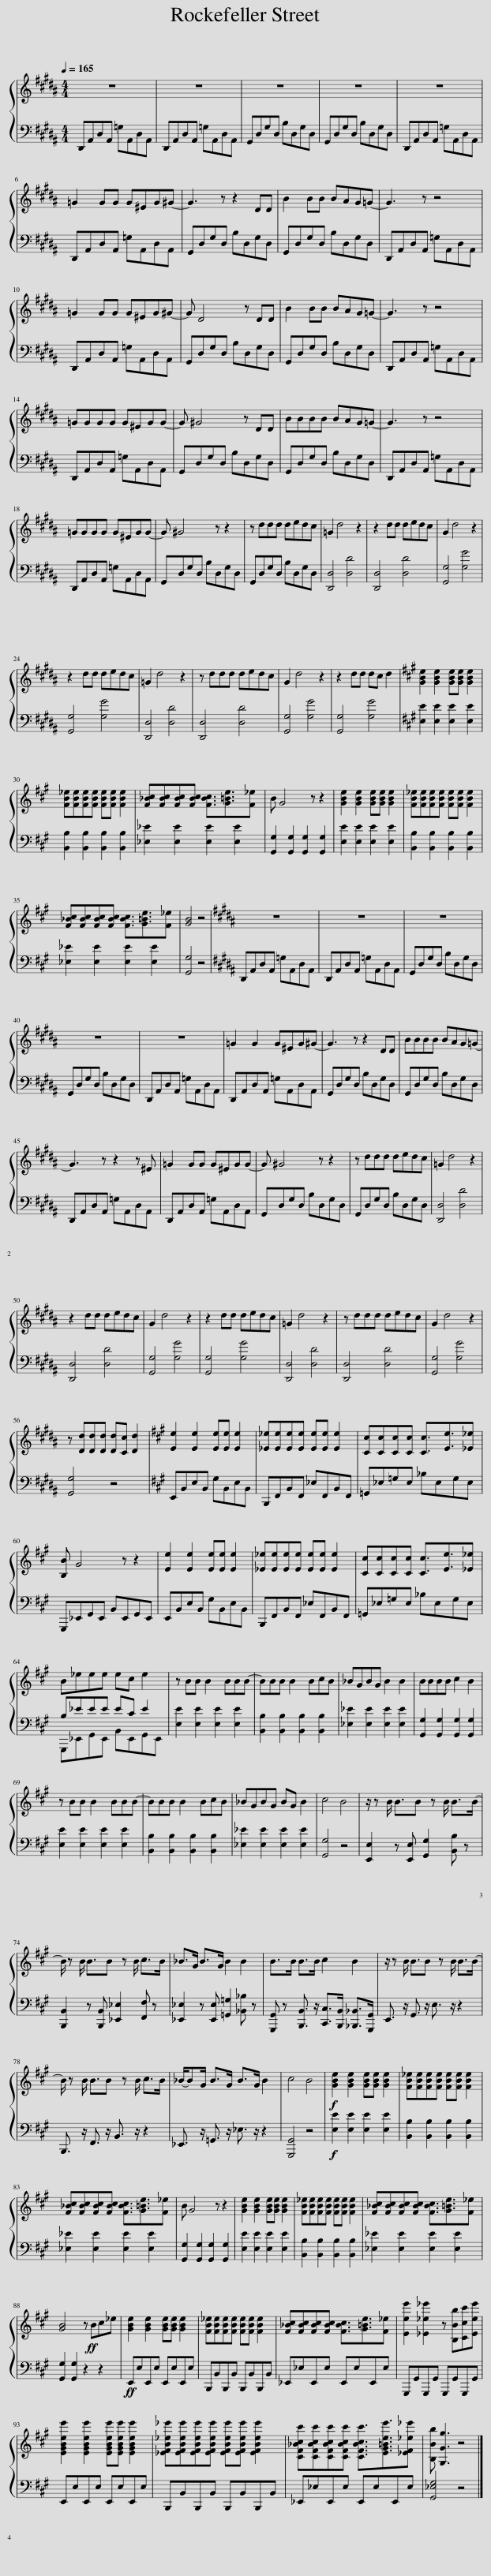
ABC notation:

X:1
%%score { 1 | ( 2 3 ) }
L:1/8
Q:1/4=165
M:4/4
I:linebreak $
K:B
V:1 treble
V:2 bass
V:3 bass
V:1
 z8 | z8 | z8 | z8 | z8 |$ %5
 =G2 GG G^EG^G- | G3 z z2 DD | B2 BB BAG=G- | G3 z z4 |$ =G2 GG G^EG^G- | %10
 G D4 z DD | B2 BB BAG=G- | G3 z z4 |$ =GGGG G^EGG- | G ^G4 z DD | %15
 BBBB BAG=G- | G3 z z4 |$ =GGGG G^EGG- | G ^G4 z z2 | z ddd dedc | %20
 =G2 d4 z2 | z2 dd dedc | G2 d4 z2 |$ z2 dd dedc | =G2 d4 z2 | %25
 z ddd dedc | G2 d4 z2 | z2 dd dc d2 |[K:A] [GBe]2 [GBe]2 [GBe][GBe] [GBe]2 |$ [FB_e][FBe][FBe][FBe] [FBe][FBe] [FBe]2 | %30
 [F_Bc][FBc][FBc][FBc] [FBc]3/2[G=Be]3/2[F_e] | B G4 z z2 | [GBe]2 [GBe]2 [GBe][GBe] [GBe]2 | [FB_e][FBe][FBe][FBe] [FBe][FBe] [FBe]2 |$ [F_Bc][FBc][FBc][FBc] [FBc]3/2[G=Be]3/2[F_e] | %35
 [GB]4 z4 |[K:B] z8 | z8 | z8 |$ z8 | %40
 z8 | =G2 G2 G^EG^G- | G3 z z2 DD | BBBB BAG=G- |$ G3 z z2 z ^E | %45
 =G2 GG G^EGG- | G ^G4 z z2 | z ddd dedc | =G2 d4 z2 |$ z2 dd dedc | %50
 G2 d4 z2 | z2 dd dedc | =G2 d4 z2 | z ddd dedc | G2 d4 z2 |$ %55
 z [Dd][Dd][Dd] [Dd][Cc] [Dd]2 |[K:A] [Ee]2 [Ee]2 [Ee][Ee] [Ee]2 | [_E_e][Ee][Ee][Ee] [Ee][Ee] [Ee]2 | [Cc][Cc][Cc][Cc] [Cc]3/2[Ee]3/2[_E_e] |$ [B,B] G4 z z2 | %60
 [Ee]2 [Ee]2 [Ee][Ee] [Ee]2 | [_E_e][Ee][Ee][Ee] [Ee][Ee] [Ee]2 | [Cc][Cc][Cc][Cc] [Cc]3/2[Ee]3/2[_E_e] |$ B_eee ec e2 | z BB B2 BBB- | %65
 BBB B2 BcB | _BGBG B2 B2 | BBBB c2 B2 |$ z BB B2 BBB- | BBB B2 BcB | %70
 _BGBG BG B2 | c4 B4 | z/ z B/ B3/2B z B/ B>B- |$ B/ z B/ B3/2B z B/ c>B | _B>G B>G B2 B2 | %75
 B>B B>B c2 B2 | z/ z B/ B3/2B z B/ B>B- |$ B/ z B/ B3/2B z B/ c>B | _B/-BG/ B>G B>G B2 | c4 B4 | %80
!f! [GBe]2 [GBe]2 [GBe][GBe] [GBe]2 | [FB_e][FBe][FBe][FBe] [FBe][FBe] [FBe]2 |$ [F_Bc][FBc][FBc][FBc] [FBc]3/2[G=Be]3/2[F_e] | B G4 z z2 | [GBe]2 [GBe]2 [GBe][GBe] [GBe]2 | %85
 [FB_e][FBe][FBe][FBe] [FBe][FBe] [FBe]2 | [F_Bc][FBc][FBc][FBc] [FBc]3/2[G=Be]3/2[F_e] |$ [GB]4 z!ff! Bc_e | [GBe]2 [GBe]2 [GBe][GBe] [GBe]2 | [FB_e][FBe][FBe][FBe] [FBe][FBe] [FBe]2 | %90
 [F_Bc][FBc][FBc][FBc] [FBc]3/2[G=Be]3/2[F_e] | [Eee']2 [_E_e_e']2 z [B,Bb][Ccc'][Eee'] |$ [EGBee']2 [EGBee']2 [EGBee'][EGBee'] [EGBee']2 | [_EFB_e_e'][EFBee'][EFBee'][EFBee'] [EFBee'][EFBee'] [EFBee']2 | [CF_Bcc'][CFBcc'][CFBcc'][CFBcc'] [CFBcc']3/2[EG=Bee']3/2[_EF_e_e'] | %95
 [B,Bb] [G,Gg]3 z4 |] %96
V:2
 D,,A,,D,A,, =G,A,,D,A,, | D,,A,,D,A,, =G,A,,D,A,, | G,,D,G,D, B,D,G,D, | G,,D,G,D, B,D,G,D, | D,,A,,D,A,, =G,A,,D,A,, |$ %5
 D,,A,,D,A,, =G,A,,D,A,, | G,,D,G,D, B,D,G,D, | G,,D,G,D, B,D,G,D, | D,,A,,D,A,, =G,A,,D,A,, |$ D,,A,,D,A,, =G,A,,D,A,, | %10
 G,,D,G,D, B,D,G,D, | G,,D,G,D, B,D,G,D, | D,,A,,D,A,, =G,A,,D,A,, |$ D,,A,,D,A,, =G,A,,D,A,, | G,,D,G,D, B,D,G,D, | %15
 G,,D,G,D, B,D,G,D, | D,,A,,D,A,, =G,A,,D,A,, |$ D,,A,,D,A,, =G,A,,D,A,, | G,,D,G,D, B,D,G,D, | G,,D,G,D, B,D,G,D, | %20
 [D,,D,]4 [D,D]4 | [D,,D,]4 [D,D]4 | [G,,G,]4 [G,G]4 |$ [G,,G,]4 [G,G]4 | [D,,D,]4 [D,D]4 | %25
 [D,,D,]4 [D,D]4 | [G,,G,]4 [G,G]4 | [G,,G,]4 [G,G]4 |[K:A] [E,E]2 [E,E]2 [E,E]2 [E,E]2 |$ [B,,B,]2 [B,,B,]2 [B,,B,]2 [B,,B,]2 | %30
 [_E,_E]2 [E,E]2 [E,E]2 [E,E]2 | [G,,G,]2 [G,,G,]2 [G,,G,]2 [G,,G,]2 | [E,E]2 [E,E]2 [E,E]2 [E,E]2 | [B,,B,]2 [B,,B,]2 [B,,B,]2 [B,,B,]2 |$ [_E,_E]2 [E,E]2 [E,E]2 [E,E]2 | %35
 [G,,G,]4 z4 |[K:B] D,,A,,D,A,, =G,A,,D,A,, | D,,A,,D,A,, =G,A,,D,A,, | G,,D,G,D, B,D,G,D, |$ G,,D,G,D, B,D,G,D, | %40
 D,,A,,D,A,, =G,A,,D,A,, | D,,A,,D,A,, =G,A,,D,A,, | G,,D,G,D, B,D,G,D, | G,,D,G,D, B,D,G,D, |$ D,,A,,D,A,, =G,A,,D,A,, | %45
 D,,A,,D,A,, =G,A,,D,A,, | G,,D,G,D, B,D,G,D, | G,,D,G,D, B,D,G,D, | [D,,D,]4 [D,D]4 |$ [D,,D,]4 [D,D]4 | %50
 [G,,G,]4 [G,G]4 | [G,,G,]4 [G,G]4 | [D,,D,]4 [D,D]4 | [D,,D,]4 [D,D]4 | [G,,G,]4 [G,G]4 |$ %55
 [G,,G,]4 z4 |[K:A] E,,B,,E,B,, G,B,,E,B,, | B,,,F,,B,,F,, _E,F,,B,,F,, | =G,,_E,=G,E, _B,E,G,E, |$ G,,,_E,,G,,E,, B,,E,,G,,E,, | %60
 E,,B,,E,B,, G,B,,E,B,, | B,,,F,,B,,F,, _E,F,,B,,F,, | =G,,_E,=G,E, _B,E,G,E, |$ B,_EEE EC E2 | [E,E]2 [E,E]2 [E,E]2 [E,E]2 | %65
 [B,,B,]2 [B,,B,]2 [B,,B,]2 [B,,B,]2 | [_E,_E]2 [E,E]2 [E,E]2 [E,E]2 | [G,,G,]2 [G,,G,]2 [G,,G,]2 [G,,G,]2 |$ [E,E]2 [E,E]2 [E,E]2 [E,E]2 | [B,,B,]2 [B,,B,]2 [B,,B,]2 [B,,B,]2 | %70
 [_E,_E]2 [E,E]2 [E,E]2 [E,E]2 | [G,,G,]4 z4 | [E,,E,]2 z [E,,E,] [G,,G,]2 [B,,B,] z |$ [B,,,B,,]2 z [B,,,B,,] [_E,,_E,]2 [F,,F,] z | [_E,,_E,]2 z [E,,E,] [=G,,=G,]2 [_B,,_B,] z | %75
 [G,,,G,,] z [B,,,B,,]3/2 z/ [C,,C,]>[B,,,B,,] [_B,,,_B,,]>[G,,,G,,] | E,,3/2 z/ G,,3/2 z/ E,3/2 z/ z2 |$ B,,,3/2 z/ F,,3/2 z/ B,,3/2 z/ z2 | _E,,3/2 z/ =G,,3/2 z/ _E,3/2 z/ z2 | [G,,,G,,]4 z4 | %80
!f! [E,E]2 [E,E]2 [E,E]2 [E,E]2 | [B,,B,]2 [B,,B,]2 [B,,B,]2 [B,,B,]2 |$ [_E,_E]2 [E,E]2 [E,E]2 [E,E]2 | [G,,G,]2 [G,,G,]2 [G,,G,]2 [G,,G,]2 | [E,E]2 [E,E]2 [E,E]2 [E,E]2 | %85
 [B,,B,]2 [B,,B,]2 [B,,B,]2 [B,,B,]2 | [_E,_E]2 [E,E]2 [E,E]2 [E,E]2 |$ [G,,G,]2 [G,,G,]2 z2 z2 |!ff! E,,E,E,,E, E,,E,E,,E, | B,,,B,,B,,,B,, B,,,B,,B,,,B,, | %90
 _E,,_E,E,,E, E,,E,E,,E, | G,,,G,,G,,,G,, G,,,G,,G,,,G,, |$ E,,E,E,,E, E,,E,E,,E, | B,,,B,,B,,,B,, B,,,B,,B,,,B,, | _E,,_E,E,,E, E,,E,E,,E, | %95
 [G,,_E,G,]4 z4 |] %96
V:3
 x8 | x8 | x8 | x8 | x8 |$ %5
 x8 | x8 | x8 | x8 |$ x8 | %10
 x8 | x8 | x8 |$ x8 | x8 | %15
 x8 | x8 |$ x8 | x8 | x8 | %20
 x8 | x8 | x8 |$ x8 | x8 | %25
 x8 | x8 | x8 |[K:A] x8 |$ x8 | %30
 x8 | x8 | x8 | x8 |$ x8 | %35
 x8 |[K:B] x8 | x8 | x8 |$ x8 | %40
 x8 | x8 | x8 | x8 |$ x8 | %45
 x8 | x8 | x8 | x8 |$ x8 | %50
 x8 | x8 | x8 | x8 | x8 |$ %55
 x8 |[K:A] x8 | x8 | x8 |$ x8 | %60
 x8 | x8 | x8 |$ G,,,_E,,G,,E,, B,,E,,G,,E,, | x8 | %65
 x8 | x8 | x8 |$ x8 | x8 | %70
 x8 | x8 | x8 |$ x8 | x8 | %75
 x8 | x8 |$ x8 | x8 | x8 | %80
 x8 | x8 |$ x8 | x8 | x8 | %85
 x8 | x8 |$ x8 | x8 | x8 | %90
 x8 | x8 |$ x8 | x8 | x8 | %95
 x8 |] %96
